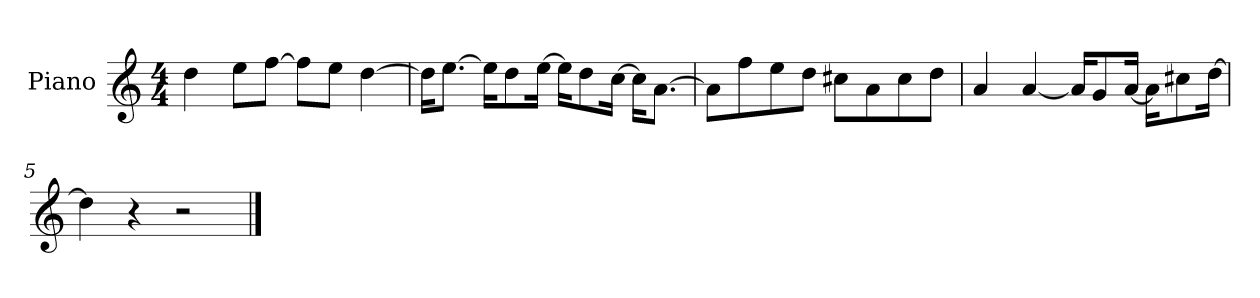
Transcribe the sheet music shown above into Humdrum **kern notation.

**kern
*part1
*staff1
*I"Piano
*I'P-no
*clefG2
*k[]
*M4/4
*MM90
=1
4dd\
8ee\L
[8ff\J
8ff\L]
8ee\J
[4dd\
=2
16dd\KL]
[8.ee\J
16ee\KL]
8dd\
[16ee\Jk
16ee\KL]
8dd\
[16cc\Jk
16cc\KL]
[8.a\J
=3
8a\L]
8ff\
8ee\
8dd\J
8cc#X\L
8a\
8cc#\
8dd\J
=4
4a/
[4a/
16a/KL]
8g/
[16a/Jk
16a\KL]
8cc#X\
[16dd\Jk
=5
4dd\]
4r
2r
==
*-
